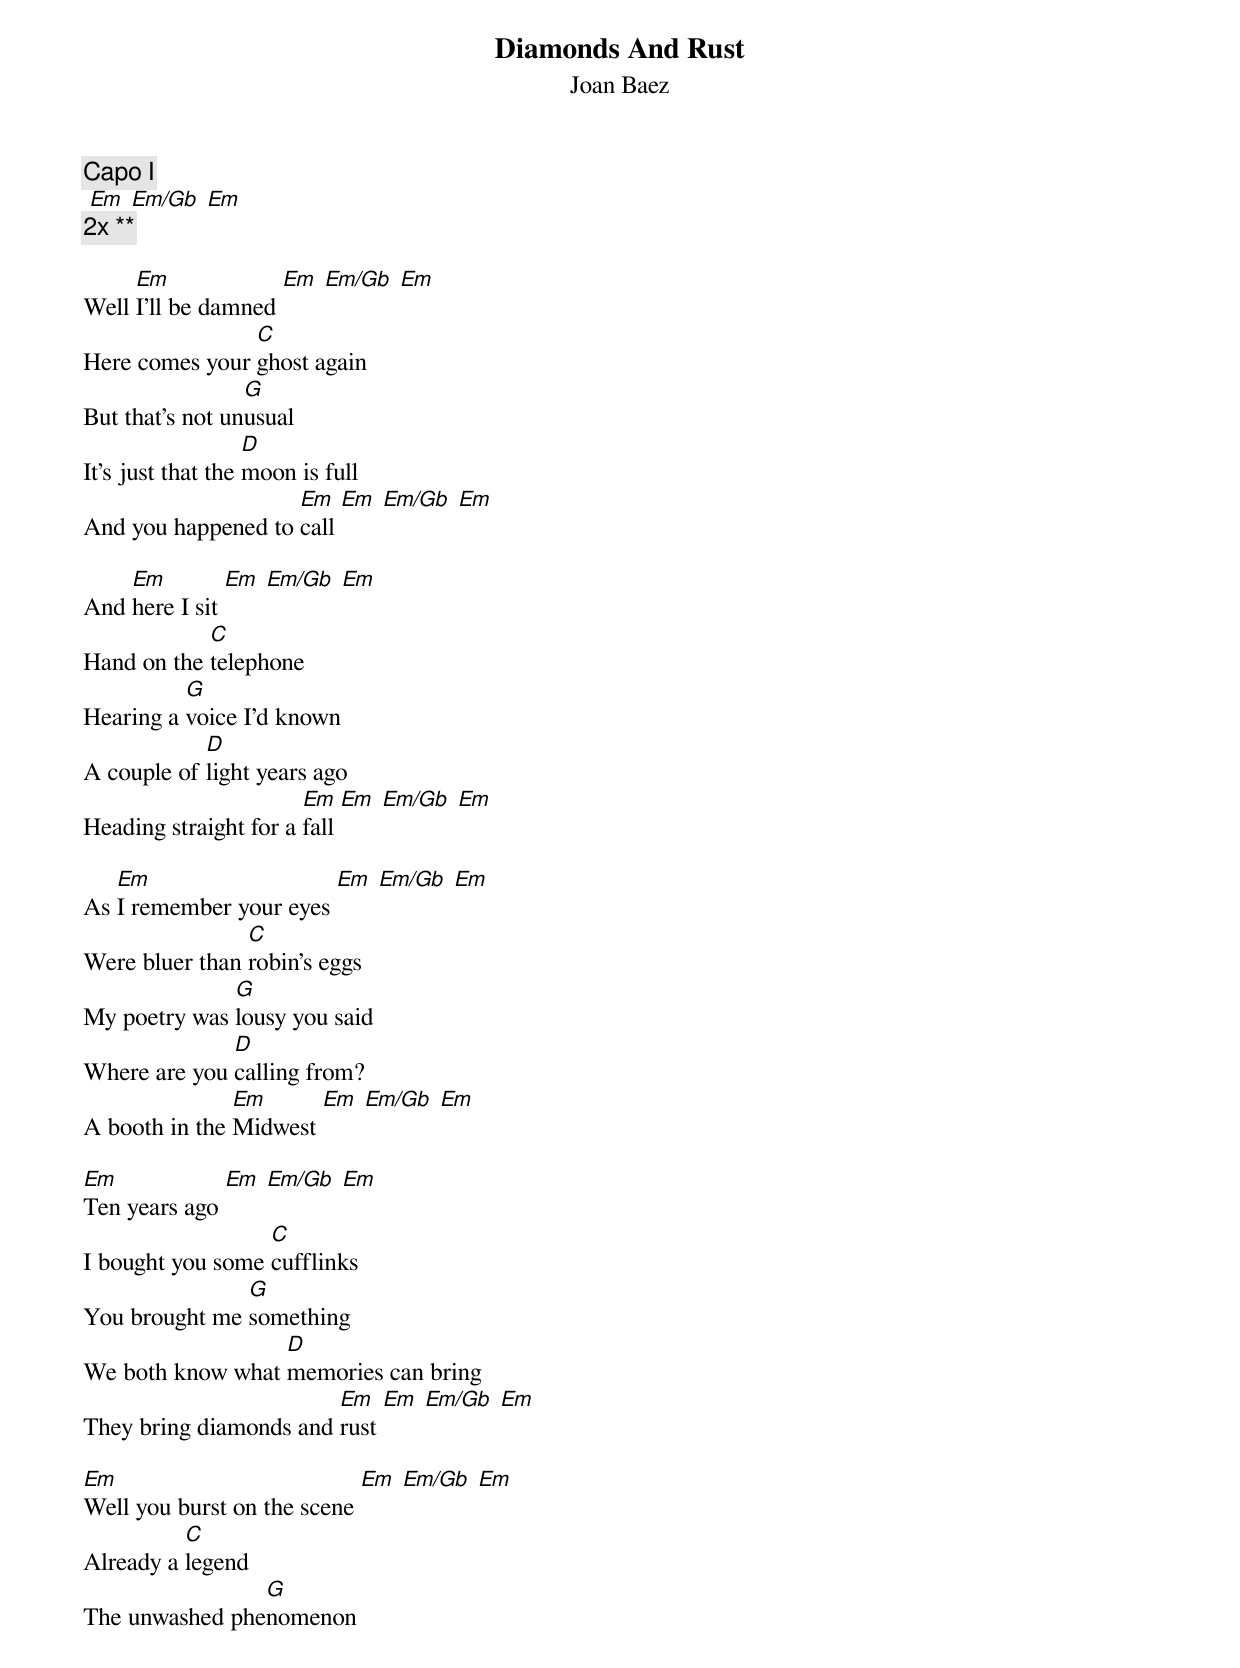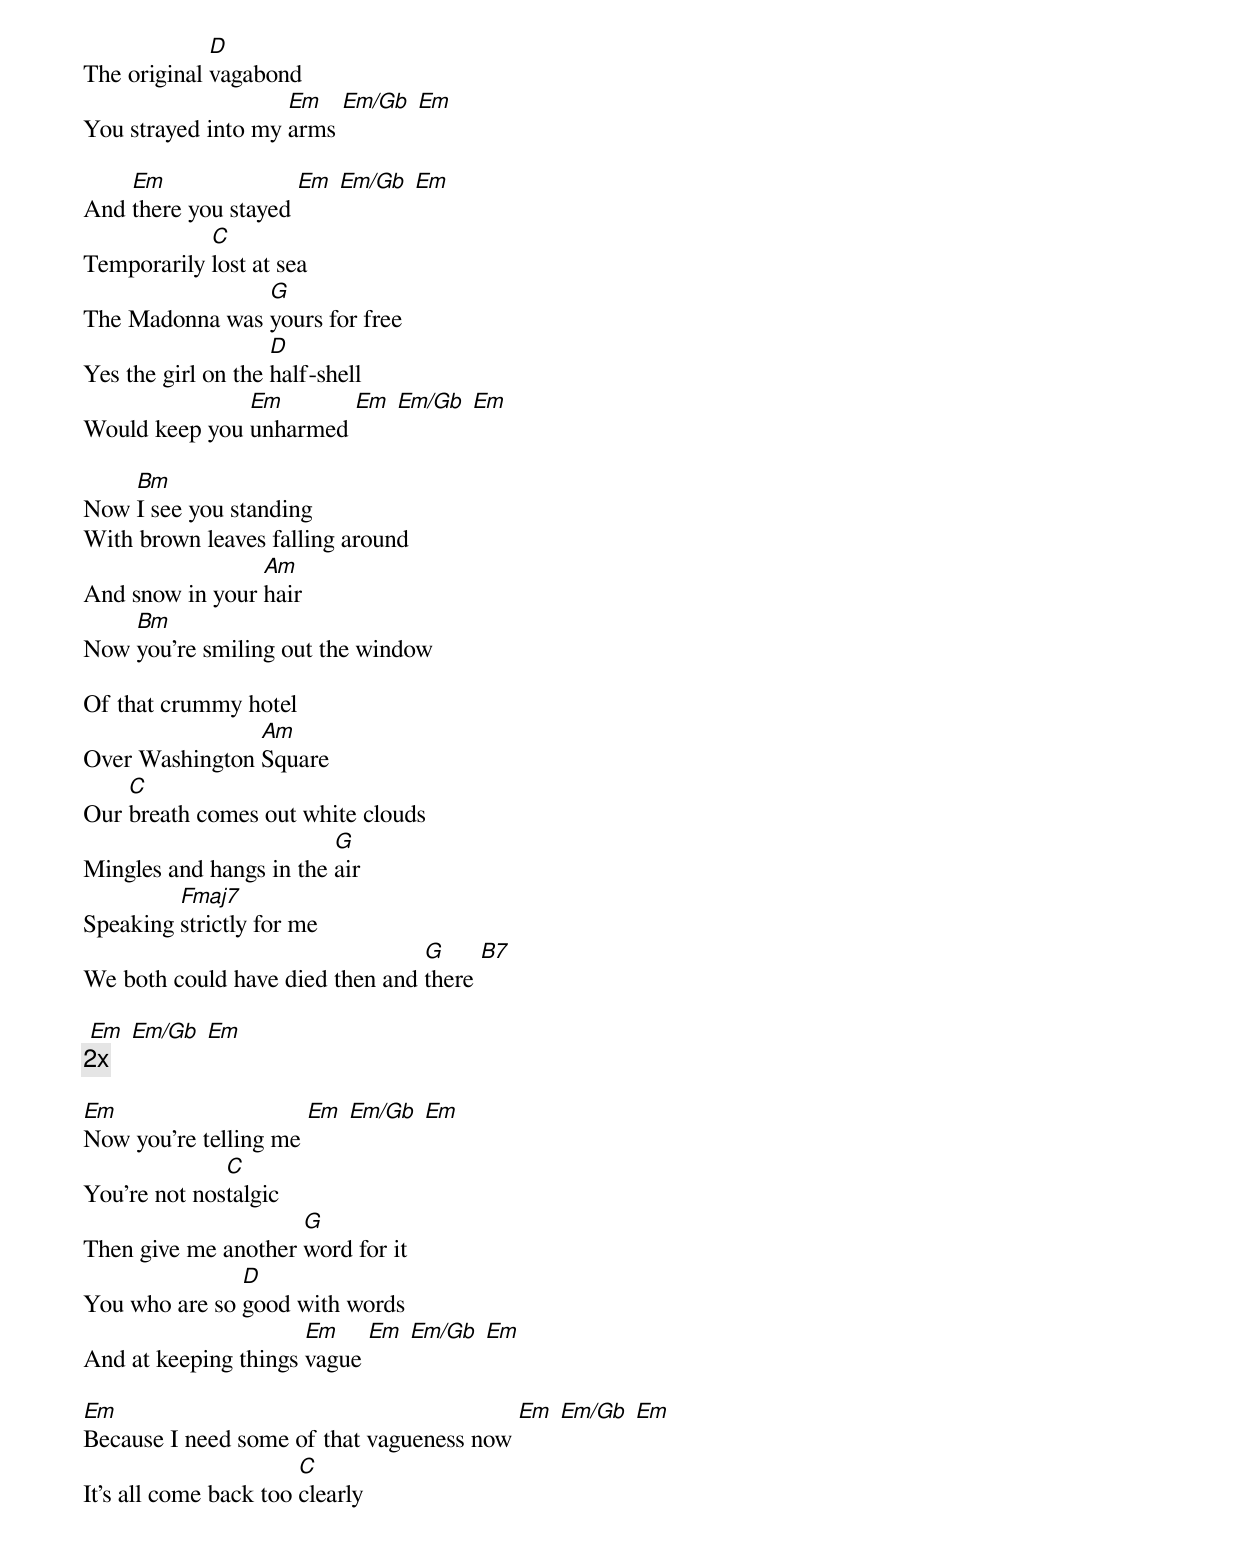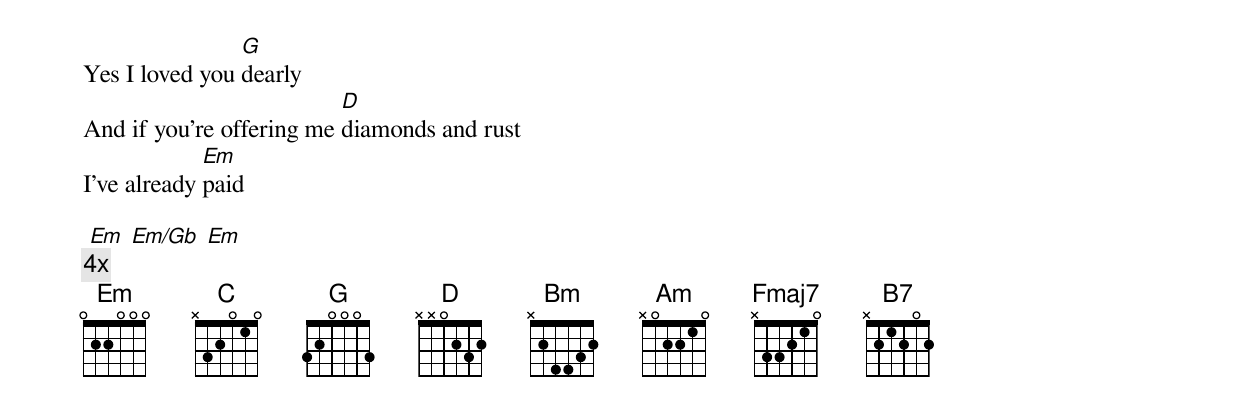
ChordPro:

{title: Diamonds And Rust}
{subtitle: Joan Baez}
{c:Capo I}
 [Em] [Em/Gb] [Em]
{c:2x **}

Well [Em]I'll be damned [Em] [Em/Gb] [Em]
Here comes your [C]ghost again
But that's not un[G]usual
It's just that the [D]moon is full
And you happened to [Em]call [Em] [Em/Gb] [Em]

And [Em]here I sit [Em] [Em/Gb] [Em]
Hand on the [C]telephone
Hearing a [G]voice I'd known
A couple of [D]light years ago
Heading straight for a [Em]fall [Em] [Em/Gb] [Em]

As [Em]I remember your eyes [Em] [Em/Gb] [Em]
Were bluer than [C]robin's eggs
My poetry was [G]lousy you said
Where are you [D]calling from?
A booth in the [Em]Midwest [Em] [Em/Gb] [Em]

[Em]Ten years ago [Em] [Em/Gb] [Em]
I bought you some [C]cufflinks
You brought me [G]something
We both know what [D]memories can bring
They bring diamonds and [Em]rust [Em] [Em/Gb] [Em]

[Em]Well you burst on the scene [Em] [Em/Gb] [Em]
Already a [C]legend
The unwashed phe[G]nomenon
The original [D]vagabond
You strayed into my [Em]arms [Em/Gb] [Em]

And [Em]there you stayed [Em] [Em/Gb] [Em]
Temporarily [C]lost at sea
The Madonna was [G]yours for free
Yes the girl on the [D]half-shell
Would keep you [Em]unharmed [Em] [Em/Gb] [Em]

Now [Bm]I see you standing
With brown leaves falling around
And snow in your [Am]hair
Now [Bm]you're smiling out the window

Of that crummy hotel
Over Washington [Am]Square
Our [C]breath comes out white clouds
Mingles and hangs in the [G]air
Speaking [Fmaj7]strictly for me
We both could have died then and [G]there [B7]

 [Em] [Em/Gb] [Em]
{c:2x}

[Em]Now you're telling me [Em] [Em/Gb] [Em]
You're not nos[C]talgic
Then give me another [G]word for it
You who are so [D]good with words
And at keeping things [Em]vague [Em] [Em/Gb] [Em]

[Em]Because I need some of that vagueness now [Em] [Em/Gb] [Em]
It's all come back too [C]clearly
Yes I loved you [G]dearly
And if you're offering me [D]diamonds and rust
I've already [Em]paid

 [Em] [Em/Gb] [Em]
{c:4x}
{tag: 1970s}
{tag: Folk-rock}
